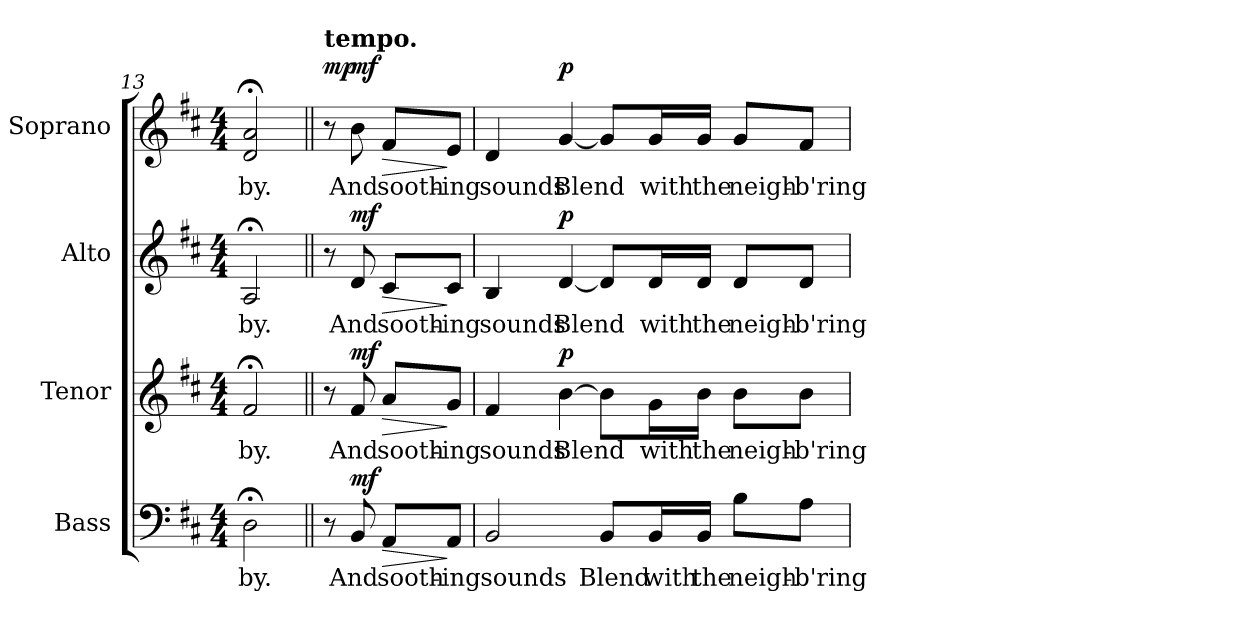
**kern	**text	**dynam	**kern	**text	**dynam	**kern	**text	**dynam	**kern	**text	**dynam
*part4	*part4	*part4	*part3	*part3	*part3	*part2	*part2	*part2	*part1	*part1	*part1
*staff4	*staff4	*staff4	*staff3	*staff3	*staff3	*staff2	*staff2	*staff2	*staff1	*staff1	*staff1
*I"Bass	*	*	*I"Tenor	*	*	*I"Alto	*	*	*I"Soprano	*	*
*clefF4	*	*	*clefG2	*	*	*clefG2	*	*	*clefG2	*	*
*	*	*	*ITrd7c12	*	*	*	*	*	*	*	*
*k[f#c#]	*	*	*k[f#c#]	*	*	*k[f#c#]	*	*	*k[f#c#]	*	*
*D:	*	*	*D:	*	*	*D:	*	*	*D:	*	*
*M4/4	*	*	*M4/4	*	*	*M4/4	*	*	*M4/4	*	*
=13	=13	=13	=13	=13	=13	=13	=13	=13	=13	=13	=13
!	!LO:LY:b:color=#000000	!	!	!	!	!	!	!	!	!	!
!	!	!	!	!LO:LY:b:color=#000000	!	!	!	!	!	!	!
!	!	!	!	!	!	!	!LO:LY:b:color=#000000	!	!	!	!
!	!	!	!	!	!	!	!	!	!	!LO:LY:b:color=#000000	!
2D;i\	by.	.	2F#;i/	by.	.	2A;i/	by.	.	2di/; 2ai;	by.	.
!!LO:LB:g=z
=14||	=14||	=14||	=14||	=14||	=14||	=14||	=14||	=14||	=14||	=14||	=14||
!	!	!	!	!	!	!	!	!	!LO:TX:a:B:t=tempo.	!	!
8r	.	.	8r	.	.	8r	.	.	8r	.	mp
!	!LO:LY:b:color=#000000	!	!	!	!	!	!	!	!	!	!
!	!	!	!	!LO:LY:b:color=#000000	!	!	!	!	!	!	!
!	!	!	!	!	!	!	!LO:LY:b:color=#000000	!	!	!	!
!	!	!	!	!	!	!	!	!	!	!LO:LY:b:color=#000000	!
8BBi/	And	mf	8F#i/	And	mf	8di/	And	mf	8bi\	And	mf
!	!LO:LY:b:color=#000000	!LO:HP:b	!	!	!	!	!	!	!	!	!
!	!	!	!	!LO:LY:b:color=#000000	!LO:HP:b	!	!	!	!	!	!
!	!	!	!	!	!	!	!LO:LY:b:color=#000000	!LO:HP:b	!	!	!
!	!	!	!	!	!	!	!	!	!	!LO:LY:b:color=#000000	!LO:HP:b
8AAi/L	sooth-	>	8Ai/L	sooth-	>	8c#i/L	sooth-	>	8f#i/L	sooth-	>
!	!LO:LY:b:color=#000000	!	!	!	!	!	!	!	!	!	!
!	!	!	!	!LO:LY:b:color=#000000	!	!	!	!	!	!	!
!	!	!	!	!	!	!	!LO:LY:b:color=#000000	!	!	!	!
!	!	!	!	!	!	!	!	!	!	!LO:LY:b:color=#000000	!
8AAi/J	-ing	]	8Gi/J	-ing	]	8c#i/J	-ing	]	8ei/J	-ing	]
=15	=15	=15	=15	=15	=15	=15	=15	=15	=15	=15	=15
!	!LO:LY:b:color=#000000	!	!	!	!	!	!	!	!	!	!
!	!	!	!	!LO:LY:b:color=#000000	!	!	!	!	!	!	!
!	!	!	!	!	!	!	!LO:LY:b:color=#000000	!	!	!	!
!	!	!	!	!	!	!	!	!	!	!LO:LY:b:color=#000000	!
2BBi/	sounds	.	4F#i/	sounds	.	4Bi/	sounds	.	4di/	sounds	.
!	!	!	!	!LO:LY:b:color=#000000	!	!	!	!	!	!	!
!	!	!	!	!	!	!	!LO:LY:b:color=#000000	!	!	!	!
!	!	!	!	!	!	!	!	!	!	!LO:LY:b:color=#000000	!
.	.	.	[4Bi\	Blend	p	[4di/	Blend	p	[4gi/	Blend	p
!	!LO:LY:b:color=#000000	!	!	!	!	!	!	!	!	!	!
8BBi/L	Blend	.	8Bi\L]	.	.	8di/L]	.	.	8gi/L]	.	.
!	!LO:LY:b:color=#000000	!	!	!	!	!	!	!	!	!	!
!	!	!	!	!LO:LY:b:color=#000000	!	!	!	!	!	!	!
!	!	!	!	!	!	!	!LO:LY:b:color=#000000	!	!	!	!
!	!	!	!	!	!	!	!	!	!	!LO:LY:b:color=#000000	!
16BBi/L	with	.	16Gi\L	with	.	16di/L	with	.	16gi/L	with	.
!	!LO:LY:b:color=#000000	!	!	!	!	!	!	!	!	!	!
!	!	!	!	!LO:LY:b:color=#000000	!	!	!	!	!	!	!
!	!	!	!	!	!	!	!LO:LY:b:color=#000000	!	!	!	!
!	!	!	!	!	!	!	!	!	!	!LO:LY:b:color=#000000	!
16BBi/JJ	the	.	16Bi\JJ	the	.	16di/JJ	the	.	16gi/JJ	the	.
!	!LO:LY:b:color=#000000	!	!	!	!	!	!	!	!	!	!
!	!	!	!	!LO:LY:b:color=#000000	!	!	!	!	!	!	!
!	!	!	!	!	!	!	!LO:LY:b:color=#000000	!	!	!	!
!	!	!	!	!	!	!	!	!	!	!LO:LY:b:color=#000000	!
8Bi\L	neigh-	.	8Bi\L	neigh-	.	8di/L	neigh-	.	8gi/L	neigh-	.
!	!LO:LY:b:color=#000000	!	!	!	!	!	!	!	!	!	!
!	!	!	!	!LO:LY:b:color=#000000	!	!	!	!	!	!	!
!	!	!	!	!	!	!	!LO:LY:b:color=#000000	!	!	!	!
!	!	!	!	!	!	!	!	!	!	!LO:LY:b:color=#000000	!
8Ai\J	-b'ring	.	8Bi\J	-b'ring	.	8di/J	-b'ring	.	8f#i/J	-b'ring	.
=	=	=	=	=	=	=	=	=	=	=	=
*-	*-	*-	*-	*-	*-	*-	*-	*-	*-	*-	*-
